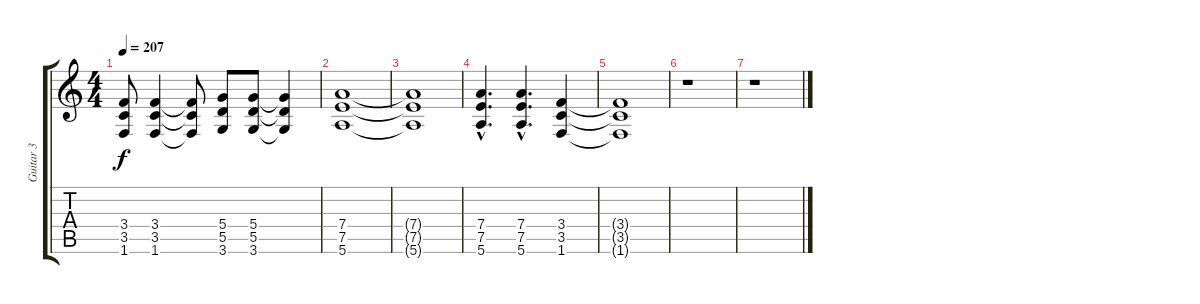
\track ("Guitar 3" "Guitar 3") {instrument distortionguitar}
\staff {score tabs}
\tuning (E4 B3 G3 D3 A2 E2) {hide}
\ts (4 4)
\tempo 207
\clef g2
\ks c
(3.4{t} 3.5{t} 1.6{t}).8{dy f} (3.4 3.5 1.6).4 (3.4{t} 3.5{t} 1.6{t}).8 (5.4 5.5 3.6).8 (5.4 5.5 3.6).8 (5.4{t} 5.5{t} 3.6{t}).4 |
(7.4 7.5 5.6).1 |
(7.4{t} 7.5{t} 5.6{t}).1 |
(7.4{hac} 7.5{hac} 5.6{hac}).4{d} (7.4{hac} 7.5{hac} 5.6{hac}).4{d} (3.4 3.5 1.6).4 |
(3.4{t} 3.5{t} 1.6{t}).1 |
r.1 |
r.1
